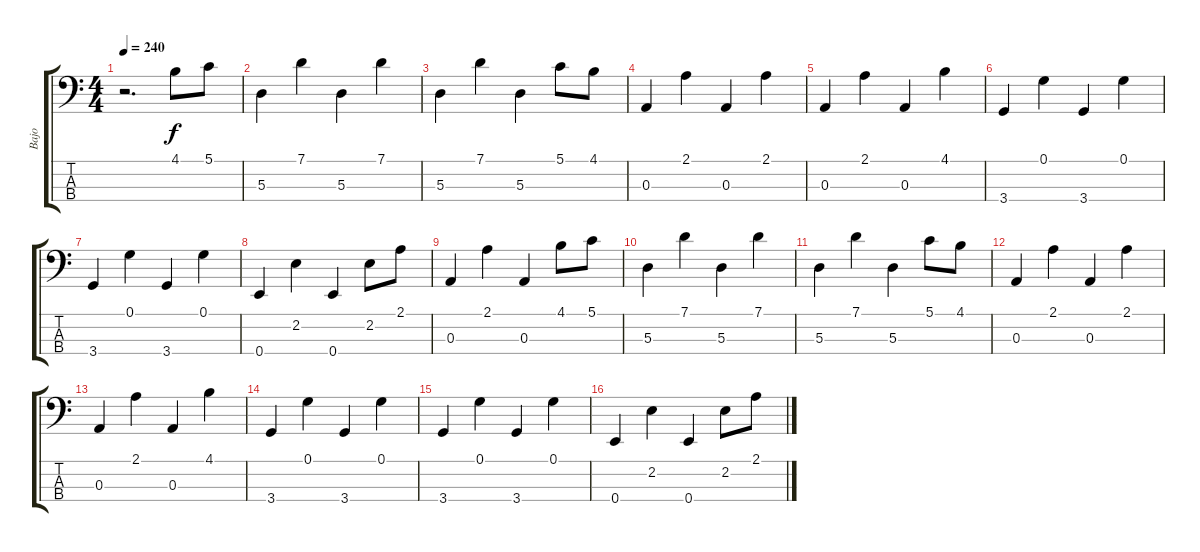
\track ("Bajo" "Bajo") {instrument electricbassfinger}
\staff {score tabs}
\tuning (G2 D2 A1 E1) {hide}
\ts (4 4)
\tempo 240
\clef f4
\ks c
r.2{d dy f instrument electricbassfinger} 4.1.8 5.1.8 |
5.3.4 7.1.4 5.3.4 7.1.4 |
5.3.4 7.1.4 5.3.4 5.1.8 4.1.8 |
0.3.4 2.1.4 0.3.4 2.1.4 |
0.3.4 2.1.4 0.3.4 4.1.4 |
3.4.4 0.1.4 3.4.4 0.1.4 |
3.4.4 0.1.4 3.4.4 0.1.4 |
0.4.4 2.2.4 0.4.4 2.2.8 2.1.8 |
0.3.4 2.1.4 0.3.4 4.1.8 5.1.8 |
5.3.4 7.1.4 5.3.4 7.1.4 |
5.3.4 7.1.4 5.3.4 5.1.8 4.1.8 |
0.3.4 2.1.4 0.3.4 2.1.4 |
0.3.4 2.1.4 0.3.4 4.1.4 |
3.4.4 0.1.4 3.4.4 0.1.4 |
3.4.4 0.1.4 3.4.4 0.1.4 |
0.4.4 2.2.4 0.4.4 2.2.8 2.1.8
